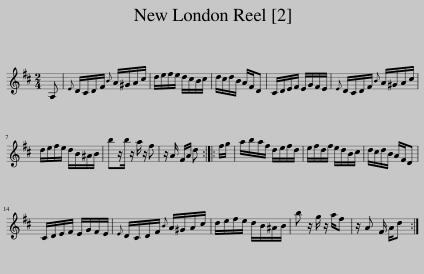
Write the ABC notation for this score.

X:1
L:1/8
M:2/4
I:linebreak $
K:D
V:1 treble
V:1
 A, |{E} D/C/D/F/{B} A/^G/A/c/ | d/e/f/e/ d/c/B/c/ | d/c/d/B/ A/F/D | C/D/E/F/ E/G/F/E/ | %5
{E} D/C/D/F/{B} A/^G/A/c/ |$ d/e/f/e/ d/B/^A/B/ | bz/b/ z/ a/ z/ f | z/ A/ F/A/ d :: f/g/ | %10
 a/b/a/f/ d/e/f/d/ | e/f/d/f/ e/d/B/c/ | d/c/d/B/ A/F/D |$ C/D/E/F/ E/G/F/E/ |{E} D/C/D/F/{B} A/^G/A/c/ | %15
 d/e/f/e/ d/B/^A/B/ | b z/ g/ z/ a/f | z/ A F/ A/d :| %18
